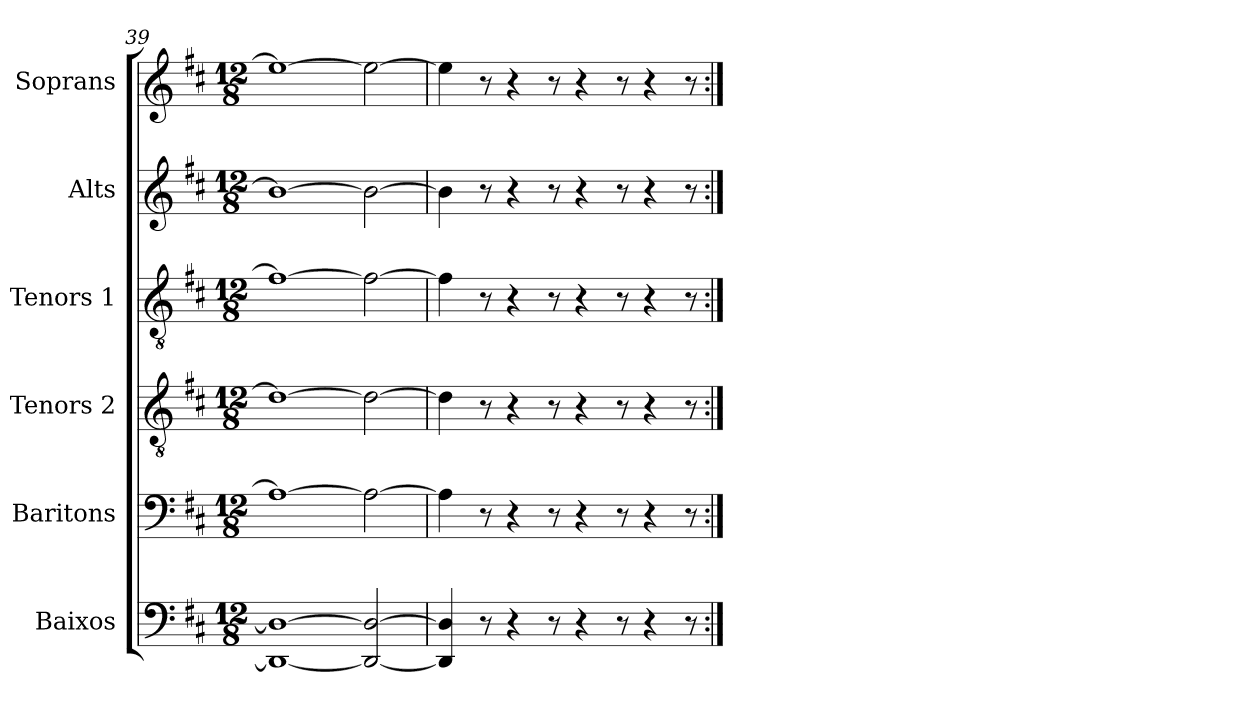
**kern	**kern	**kern	**kern	**kern	**kern
*part6	*part5	*part4	*part3	*part2	*part1
*staff6	*staff5	*staff4	*staff3	*staff2	*staff1
*I"Baixos	*I"Baritons	*I"Tenors 2	*I"Tenors 1	*I"Alts	*I"Soprans
*I'Bxos	*I'Barits	*I'Tens 2	*I'Tens 1	*I'Alts	*I'Soprs
*clefF4	*clefF4	*clefGv2	*clefGv2	*clefG2	*clefG2
*k[f#c#]	*k[f#c#]	*k[f#c#]	*k[f#c#]	*k[f#c#]	*k[f#c#]
*D:	*D:	*D:	*D:	*D:	*D:
*M12/8	*M12/8	*M12/8	*M12/8	*M12/8	*M12/8
=39	=39	=39	=39	=39	=39
1DD_ 1D_	1A_	1d_	1f#_	1b_	1ee_
2DD/_ 2D/_	2A\_	2d\_	2f#\_	2b\_	2ee\_
=40	=40	=40	=40	=40	=40
4DD/] 4D/]	4A\]	4d\]	4f#\]	4b\]	4ee\]
8r	8r	8r	8r	8r	8r
4r	4r	4r	4r	4r	4r
8r	8r	8r	8r	8r	8r
4r	4r	4r	4r	4r	4r
8r	8r	8r	8r	8r	8r
4r	4r	4r	4r	4r	4r
8r	8r	8r	8r	8r	8r
=:|!	=:|!	=:|!	=:|!	=:|!	=:|!
*-	*-	*-	*-	*-	*-
